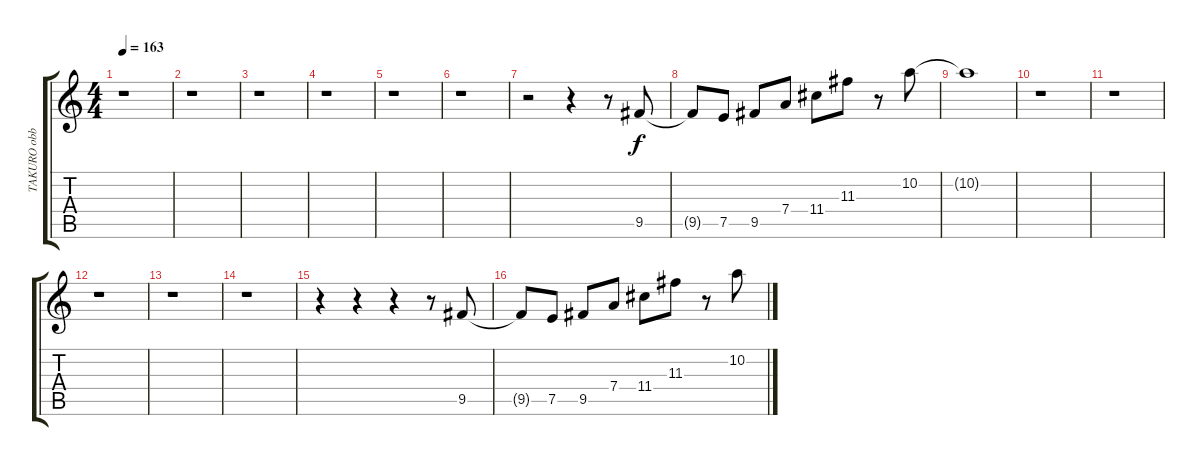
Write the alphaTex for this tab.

\track ("TAKURO obbligato" "TAKURO obb") {instrument distortionguitar}
\staff {score tabs}
\tuning (E4 B3 G3 D3 A2 E2) {hide}
\ts (4 4)
\tempo 163
\clef g2
\ks c
r.1{dy f} |
r.1 |
r.1 |
r.1 |
r.1 |
r.1 |
r.2 r.4 r.8 9.5.8 |
9.5{t}.8 7.5.8 9.5.8 7.4.8 11.4.8 11.3.8 r.8 10.2.8 |
10.2{t}.1 |
r.1 |
r.1 |
r.1 |
r.1 |
r.1 |
r.4 r.4 r.4 r.8 9.5.8 |
9.5{t}.8 7.5.8 9.5.8 7.4.8 11.4.8 11.3.8 r.8 10.2.8
